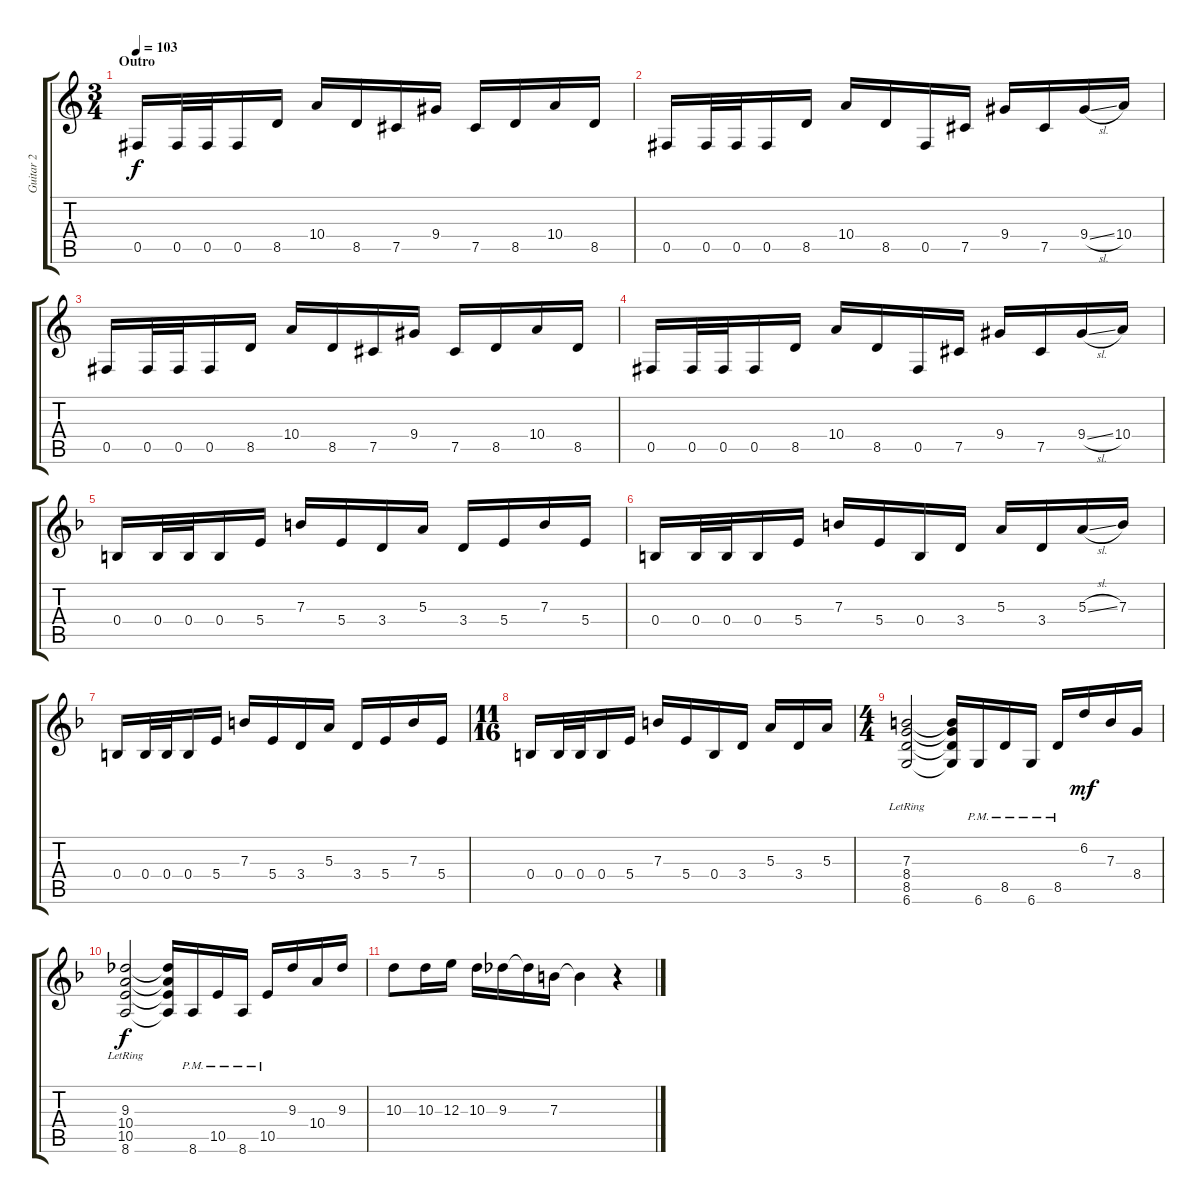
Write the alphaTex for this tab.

\track ("Guitar 2" "Guitar 2") {instrument distortionguitar}
\staff {score tabs}
\tuning (Db4 Ab3 E3 B2 Gb2 Db2) {hide}
\ts (3 4)
\section ("" "Outro")
\tempo 103
\clef g2
\ks c
0.5.16{dy f} 0.5.32 0.5.32 0.5.16 8.5.16 10.4.16 8.5.16 7.5.16 9.4.16 7.5.16 8.5.16 10.4.16 8.5.16 |
0.5.16 0.5.32 0.5.32 0.5.16 8.5.16 10.4.16 8.5.16 0.5.16 7.5.16 9.4.16 7.5.16 9.4{sl}.16 10.4.16 |
0.5.16 0.5.32 0.5.32 0.5.16 8.5.16 10.4.16 8.5.16 7.5.16 9.4.16 7.5.16 8.5.16 10.4.16 8.5.16 |
0.5.16 0.5.32 0.5.32 0.5.16 8.5.16 10.4.16 8.5.16 0.5.16 7.5.16 9.4.16 7.5.16 9.4{sl}.16 10.4.16 |
\ks f
0.4.16 0.4.32 0.4.32 0.4.16 5.4.16 7.3.16 5.4.16 3.4.16 5.3.16 3.4.16 5.4.16 7.3.16 5.4.16 |
0.4.16 0.4.32 0.4.32 0.4.16 5.4.16 7.3.16 5.4.16 0.4.16 3.4.16 5.3.16 3.4.16 5.3{sl}.16 7.3.16 |
0.4.16 0.4.32 0.4.32 0.4.16 5.4.16 7.3.16 5.4.16 3.4.16 5.3.16 3.4.16 5.4.16 7.3.16 5.4.16 |
\ts (11 16)
0.4.16{beam merge} 0.4.32 0.4.32{beam merge} 0.4.16{beam merge} 5.4.16 7.3.16{beam merge} 5.4.16{beam merge} 0.4.16{beam merge} 3.4.16 5.3.16{beam merge} 3.4.16{beam merge} 5.3.16 |
\ts (4 4)
(7.3{lr} 8.4{lr} 8.5 6.6{lr}).2 (7.3{t} 8.4{t} 8.5{t} 6.6{t}).16 6.6{pm}.16 8.5{pm}.16 6.6{pm}.16 8.5{pm}.16 6.2.16{dy mf} 7.3.16 8.4.16 |
(9.3{lr} 10.4{lr} 10.5{lr} 8.6{lr}).2{dy f} (9.3{t} 10.4{t} 10.5{t} 8.6{t}).16 8.6{pm}.16 10.5{pm}.16 8.6{pm}.16 10.5{pm}.16 9.3.16 10.4.16 9.3.16 |
10.3.8 10.3.16 12.3.16 10.3.16 9.3.16 9.3{t}.16 7.3.16{volume 4} 7.3{t}.4 r.4
